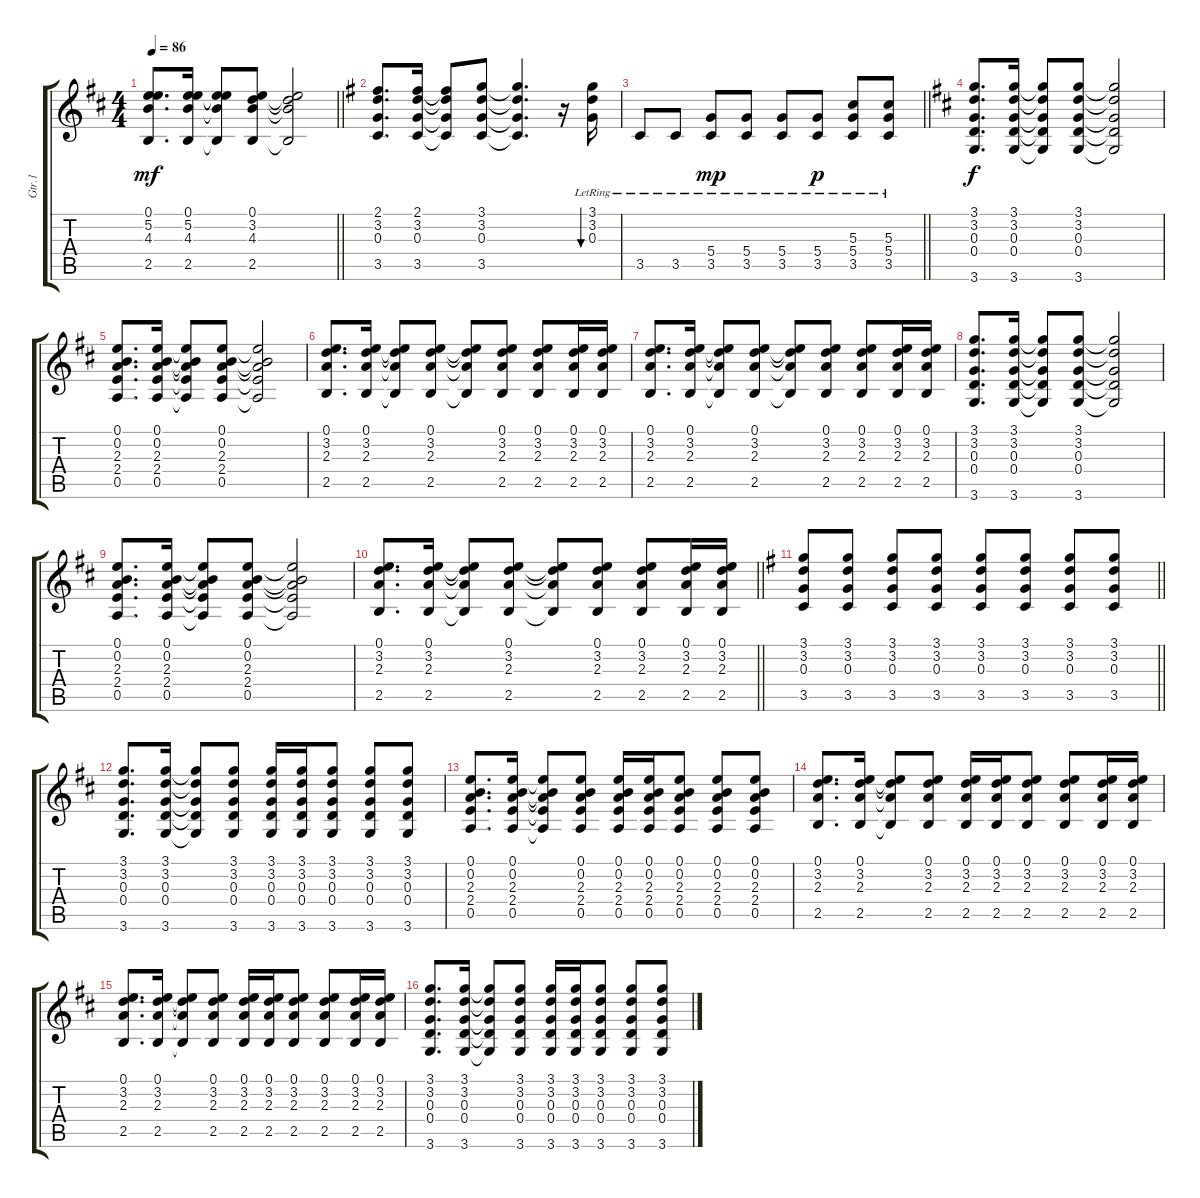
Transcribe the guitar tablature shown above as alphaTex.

\track ("Gtr.1" "Gtr.1") {instrument electricguitarjazz}
\staff {score tabs}
\tuning (E4 B3 G3 D3 A2 E2) {hide}
\ts (4 4)
\tempo 86
\clef g2
\barLineRight lightlight
\ks d
(0.1 5.2 4.3 2.5).8{d dy mf} (0.1 5.2 4.3 2.5).16 (0.1{t} 5.2{t} 4.3{t} 2.5{t}).8 (0.1 3.2 4.3 2.5).8 (0.1{t} 3.2{t} 4.3{t} 2.5{t}).2 |
\ks g
(2.1 3.2 0.3 3.5).8{d} (2.1 3.2 0.3 3.5).16 (2.1{t} 3.2{t} 0.3{t} 3.5{t}).8 (3.1 3.2 0.3 3.5).8 (3.1{t} 3.2{t} 0.3{t} 3.5{t}).4{d} r.16 (3.1{lr} 3.2{lr} 0.3{lr}).16{bu 30} |
\barLineRight lightlight
3.5{lr}.8 3.5{lr}.8 (5.4{lr} 3.5{lr}).8{dy mp} (5.4{lr} 3.5{lr}).8 (5.4{lr} 3.5{lr}).8 (5.4{lr} 3.5{lr}).8{dy p} (5.3{lr} 5.4{lr} 3.5{lr}).8 (5.3{lr} 5.4{lr} 3.5{lr}).8 |
\ks d
(3.1 3.2 0.3 0.4 3.6).8{d dy f} (3.1 3.2 0.3 0.4 3.6).16 (3.1{t} 3.2{t} 0.3{t} 0.4{t} 3.6{t}).8 (3.1 3.2 0.3 0.4 3.6).8 (3.1{t} 3.2{t} 0.3{t} 0.4{t} 3.6{t}).2 |
(0.1 0.2 2.3 2.4 0.5).8{d} (0.1 0.2 2.3 2.4 0.5).16 (0.1{t} 0.2{t} 2.3{t} 2.4{t} 0.5{t}).8 (0.1 0.2 2.3 2.4 0.5).8 (0.1{t} 0.2{t} 2.3{t} 2.4{t} 0.5{t}).2 |
(0.1 3.2 2.3 2.5).8{d} (0.1 3.2 2.3 2.5).16 (0.1{t} 3.2{t} 2.3{t} 2.5{t}).8 (0.1 3.2 2.3 2.5).8 (0.1{t} 3.2{t} 2.3{t} 2.5{t}).8 (0.1 3.2 2.3 2.5).8 (0.1 3.2 2.3 2.5).8 (0.1 3.2 2.3 2.5).16 (0.1 3.2 2.3 2.5).16 |
(0.1 3.2 2.3 2.5).8{d} (0.1 3.2 2.3 2.5).16 (0.1{t} 3.2{t} 2.3{t} 2.5{t}).8 (0.1 3.2 2.3 2.5).8 (0.1{t} 3.2{t} 2.3{t} 2.5{t}).8 (0.1 3.2 2.3 2.5).8 (0.1 3.2 2.3 2.5).8 (0.1 3.2 2.3 2.5).16 (0.1 3.2 2.3 2.5).16 |
(3.1 3.2 0.3 0.4 3.6).8{d} (3.1 3.2 0.3 0.4 3.6).16 (3.1{t} 3.2{t} 0.3{t} 0.4{t} 3.6{t}).8 (3.1 3.2 0.3 0.4 3.6).8 (3.1{t} 3.2{t} 0.3{t} 0.4{t} 3.6{t}).2 |
(0.1 0.2 2.3 2.4 0.5).8{d} (0.1 0.2 2.3 2.4 0.5).16 (0.1{t} 0.2{t} 2.3{t} 2.4{t} 0.5{t}).8 (0.1 0.2 2.3 2.4 0.5).8 (0.1{t} 0.2{t} 2.3{t} 2.4{t} 0.5{t}).2 |
\barLineRight lightlight
(0.1 3.2 2.3 2.5).8{d} (0.1 3.2 2.3 2.5).16 (0.1{t} 3.2{t} 2.3{t} 2.5{t}).8 (0.1 3.2 2.3 2.5).8 (0.1{t} 3.2{t} 2.3{t} 2.5{t}).8 (0.1 3.2 2.3 2.5).8 (0.1 3.2 2.3 2.5).8 (0.1 3.2 2.3 2.5).16 (0.1 3.2 2.3 2.5).16 |
\barLineRight lightlight
\ks g
(3.1 3.2 0.3 3.5).8 (3.1 3.2 0.3 3.5).8 (3.1 3.2 0.3 3.5).8 (3.1 3.2 0.3 3.5).8 (3.1 3.2 0.3 3.5).8 (3.1 3.2 0.3 3.5).8 (3.1 3.2 0.3 3.5).8 (3.1 3.2 0.3 3.5).8 |
\ks d
(3.1 3.2 0.3 0.4 3.6).8{d} (3.1 3.2 0.3 0.4 3.6).16 (3.1{t} 3.2{t} 0.3{t} 0.4{t} 3.6{t}).8 (3.1 3.2 0.3 0.4 3.6).8 (3.1 3.2 0.3 0.4 3.6).16 (3.1 3.2 0.3 0.4 3.6).16 (3.1 3.2 0.3 0.4 3.6).8 (3.1 3.2 0.3 0.4 3.6).8 (3.1 3.2 0.3 0.4 3.6).8 |
(0.1 0.2 2.3 2.4 0.5).8{d} (0.1 0.2 2.3 2.4 0.5).16 (0.1{t} 0.2{t} 2.3{t} 2.4{t} 0.5{t}).8 (0.1 0.2 2.3 2.4 0.5).8 (0.1 0.2 2.3 2.4 0.5).16 (0.1 0.2 2.3 2.4 0.5).16 (0.1 0.2 2.3 2.4 0.5).8 (0.1 0.2 2.3 2.4 0.5).8 (0.1 0.2 2.3 2.4 0.5).8 |
(0.1 3.2 2.3 2.5).8{d} (0.1 3.2 2.3 2.5).16 (0.1{t} 3.2{t} 2.3{t} 2.5{t}).8 (0.1 3.2 2.3 2.5).8 (0.1 3.2 2.3 2.5).16 (0.1 3.2 2.3 2.5).16 (0.1 3.2 2.3 2.5).8 (0.1 3.2 2.3 2.5).8 (0.1 3.2 2.3 2.5).16 (0.1 3.2 2.3 2.5).16 |
(0.1 3.2 2.3 2.5).8{d} (0.1 3.2 2.3 2.5).16 (0.1{t} 3.2{t} 2.3{t} 2.5{t}).8 (0.1 3.2 2.3 2.5).8 (0.1 3.2 2.3 2.5).16 (0.1 3.2 2.3 2.5).16 (0.1 3.2 2.3 2.5).8 (0.1 3.2 2.3 2.5).8 (0.1 3.2 2.3 2.5).16 (0.1 3.2 2.3 2.5).16 |
(3.1 3.2 0.3 0.4 3.6).8{d} (3.1 3.2 0.3 0.4 3.6).16 (3.1{t} 3.2{t} 0.3{t} 0.4{t} 3.6{t}).8 (3.1 3.2 0.3 0.4 3.6).8 (3.1 3.2 0.3 0.4 3.6).16 (3.1 3.2 0.3 0.4 3.6).16 (3.1 3.2 0.3 0.4 3.6).8 (3.1 3.2 0.3 0.4 3.6).8 (3.1 3.2 0.3 0.4 3.6).8
